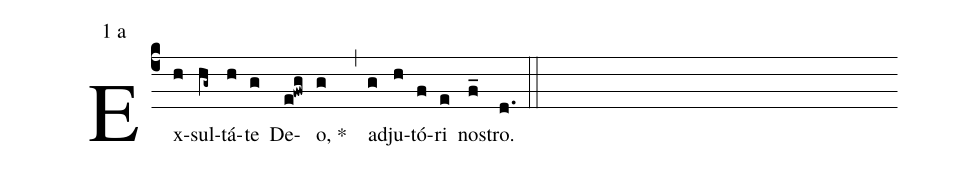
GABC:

mode:1 a;
%%
(c4) Ex(h)sul(hg~)tá(h)te(g) De(e!fwg)o,(g) *()(,) ad(g)ju(h)tó(f)ri(e) nos(f_)tro.(d.) (::)
